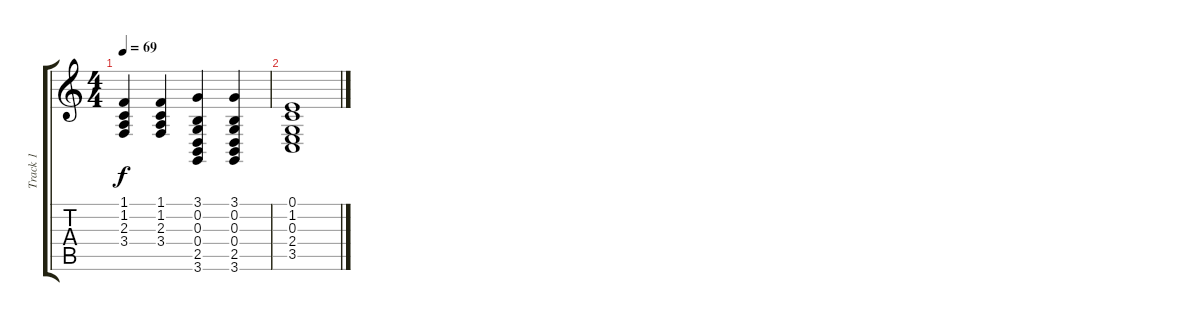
\track ("Track 1" "Track 1") {instrument acousticgrandpiano}
\staff {score tabs}
\tuning (E4 B3 G3 D3 A2 E2) {hide}
\ts (4 4)
\tempo 69
\clef g2
\ks c
(1.1 1.2 2.3 3.4).4{dy f} (1.1 1.2 2.3 3.4).4 (3.1 0.2 0.3 0.4 2.5 3.6).4 (3.1 0.2 0.3 0.4 2.5 3.6).4 |
(0.1 1.2 0.3 2.4 3.5).1
